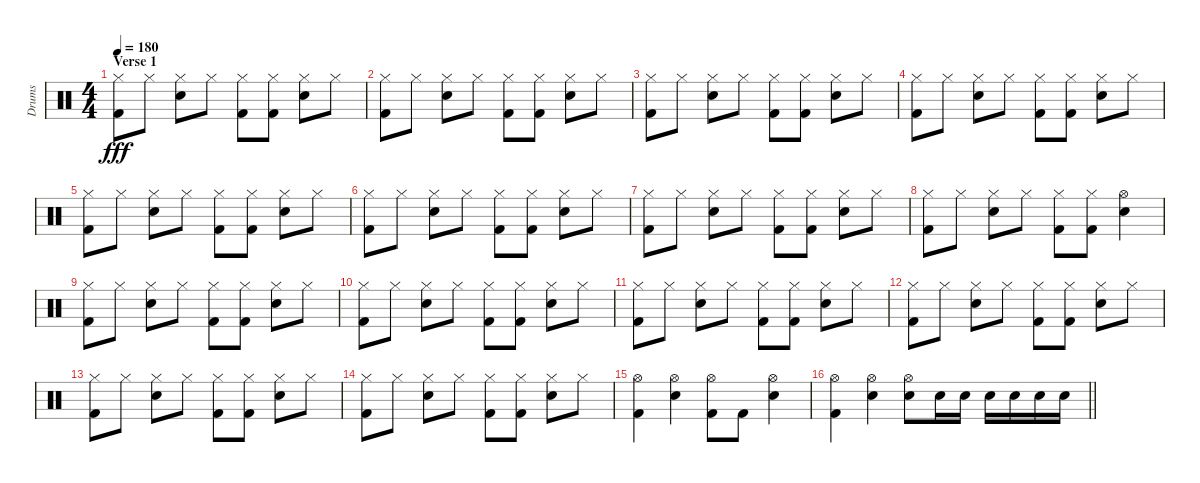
\track ("Drums" "Drums") {instrument percussion}
\staff {score}
\articulation defaults
\ts (4 4)
\section ("" "Verse 1")
\tempo 180
\clef neutral
\ks c
("Hi-Hat (closed)" "Kick (hit) 2").8{dy fff} "Hi-Hat (closed)".8 ("Hi-Hat (closed)" "Electric Snare (hit)").8 "Hi-Hat (closed)".8 ("Hi-Hat (closed)" "Kick (hit) 2").8 ("Hi-Hat (closed)" "Kick (hit) 2").8 ("Hi-Hat (closed)" "Electric Snare (hit)").8 "Hi-Hat (closed)".8 |
("Hi-Hat (closed)" "Kick (hit) 2").8 "Hi-Hat (closed)".8 ("Hi-Hat (closed)" "Electric Snare (hit)").8 "Hi-Hat (closed)".8 ("Hi-Hat (closed)" "Kick (hit) 2").8 ("Hi-Hat (closed)" "Kick (hit) 2").8 ("Hi-Hat (closed)" "Electric Snare (hit)").8 "Hi-Hat (closed)".8 |
("Hi-Hat (closed)" "Kick (hit) 2").8 "Hi-Hat (closed)".8 ("Hi-Hat (closed)" "Electric Snare (hit)").8 "Hi-Hat (closed)".8 ("Hi-Hat (closed)" "Kick (hit) 2").8 ("Hi-Hat (closed)" "Kick (hit) 2").8 ("Hi-Hat (closed)" "Electric Snare (hit)").8 "Hi-Hat (closed)".8 |
("Hi-Hat (closed)" "Kick (hit) 2").8 "Hi-Hat (closed)".8 ("Hi-Hat (closed)" "Electric Snare (hit)").8 "Hi-Hat (closed)".8 ("Hi-Hat (closed)" "Kick (hit) 2").8 ("Hi-Hat (closed)" "Kick (hit) 2").8 ("Hi-Hat (closed)" "Electric Snare (hit)").8 "Hi-Hat (closed)".8 |
("Hi-Hat (closed)" "Kick (hit) 2").8 "Hi-Hat (closed)".8 ("Hi-Hat (closed)" "Electric Snare (hit)").8 "Hi-Hat (closed)".8 ("Hi-Hat (closed)" "Kick (hit) 2").8 ("Hi-Hat (closed)" "Kick (hit) 2").8 ("Hi-Hat (closed)" "Electric Snare (hit)").8 "Hi-Hat (closed)".8 |
("Hi-Hat (closed)" "Kick (hit) 2").8 "Hi-Hat (closed)".8 ("Hi-Hat (closed)" "Electric Snare (hit)").8 "Hi-Hat (closed)".8 ("Hi-Hat (closed)" "Kick (hit) 2").8 ("Hi-Hat (closed)" "Kick (hit) 2").8 ("Hi-Hat (closed)" "Electric Snare (hit)").8 "Hi-Hat (closed)".8 |
("Hi-Hat (closed)" "Kick (hit) 2").8 "Hi-Hat (closed)".8 ("Hi-Hat (closed)" "Electric Snare (hit)").8 "Hi-Hat (closed)".8 ("Hi-Hat (closed)" "Kick (hit) 2").8 ("Hi-Hat (closed)" "Kick (hit) 2").8 ("Hi-Hat (closed)" "Electric Snare (hit)").8 "Hi-Hat (closed)".8 |
("Hi-Hat (closed)" "Kick (hit) 2").8 "Hi-Hat (closed)".8 ("Hi-Hat (closed)" "Electric Snare (hit)").8 "Hi-Hat (closed)".8 ("Hi-Hat (closed)" "Kick (hit) 2").8 ("Hi-Hat (closed)" "Kick (hit) 2").8 ("Hi-Hat (open)" "Electric Snare (hit)").4 |
("Hi-Hat (closed)" "Kick (hit) 2").8 "Hi-Hat (closed)".8 ("Hi-Hat (closed)" "Electric Snare (hit)").8 "Hi-Hat (closed)".8 ("Hi-Hat (closed)" "Kick (hit) 2").8 ("Hi-Hat (closed)" "Kick (hit) 2").8 ("Hi-Hat (closed)" "Electric Snare (hit)").8 "Hi-Hat (closed)".8 |
("Hi-Hat (closed)" "Kick (hit) 2").8 "Hi-Hat (closed)".8 ("Hi-Hat (closed)" "Electric Snare (hit)").8 "Hi-Hat (closed)".8 ("Hi-Hat (closed)" "Kick (hit) 2").8 ("Hi-Hat (closed)" "Kick (hit) 2").8 ("Hi-Hat (closed)" "Electric Snare (hit)").8 "Hi-Hat (closed)".8 |
("Hi-Hat (closed)" "Kick (hit) 2").8 "Hi-Hat (closed)".8 ("Hi-Hat (closed)" "Electric Snare (hit)").8 "Hi-Hat (closed)".8 ("Hi-Hat (closed)" "Kick (hit) 2").8 ("Hi-Hat (closed)" "Kick (hit) 2").8 ("Hi-Hat (closed)" "Electric Snare (hit)").8 "Hi-Hat (closed)".8 |
("Hi-Hat (closed)" "Kick (hit) 2").8 "Hi-Hat (closed)".8 ("Hi-Hat (closed)" "Electric Snare (hit)").8 "Hi-Hat (closed)".8 ("Hi-Hat (closed)" "Kick (hit) 2").8 ("Hi-Hat (closed)" "Kick (hit) 2").8 ("Hi-Hat (closed)" "Electric Snare (hit)").8 "Hi-Hat (closed)".8 |
("Hi-Hat (closed)" "Kick (hit) 2").8 "Hi-Hat (closed)".8 ("Hi-Hat (closed)" "Electric Snare (hit)").8 "Hi-Hat (closed)".8 ("Hi-Hat (closed)" "Kick (hit) 2").8 ("Hi-Hat (closed)" "Kick (hit) 2").8 ("Hi-Hat (closed)" "Electric Snare (hit)").8 "Hi-Hat (closed)".8 |
("Hi-Hat (closed)" "Kick (hit) 2").8 "Hi-Hat (closed)".8 ("Hi-Hat (closed)" "Electric Snare (hit)").8 "Hi-Hat (closed)".8 ("Hi-Hat (closed)" "Kick (hit) 2").8 ("Hi-Hat (closed)" "Kick (hit) 2").8 ("Hi-Hat (closed)" "Electric Snare (hit)").8 "Hi-Hat (closed)".8 |
("Hi-Hat (open)" "Kick (hit) 2").4 ("Hi-Hat (open)" "Electric Snare (hit)").4 ("Hi-Hat (open)" "Kick (hit) 2").8 "Kick (hit) 2".8 ("Hi-Hat (open)" "Electric Snare (hit)").4 |
\barLineRight lightlight
("Hi-Hat (open)" "Kick (hit) 2").4 ("Hi-Hat (open)" "Electric Snare (hit)").4 ("Hi-Hat (open)" "Electric Snare (hit)").8 "Electric Snare (hit)".16 "Electric Snare (hit)".16 "Electric Snare (hit)".16 "Electric Snare (hit)".16 "Electric Snare (hit)".16 "Electric Snare (hit)".16
